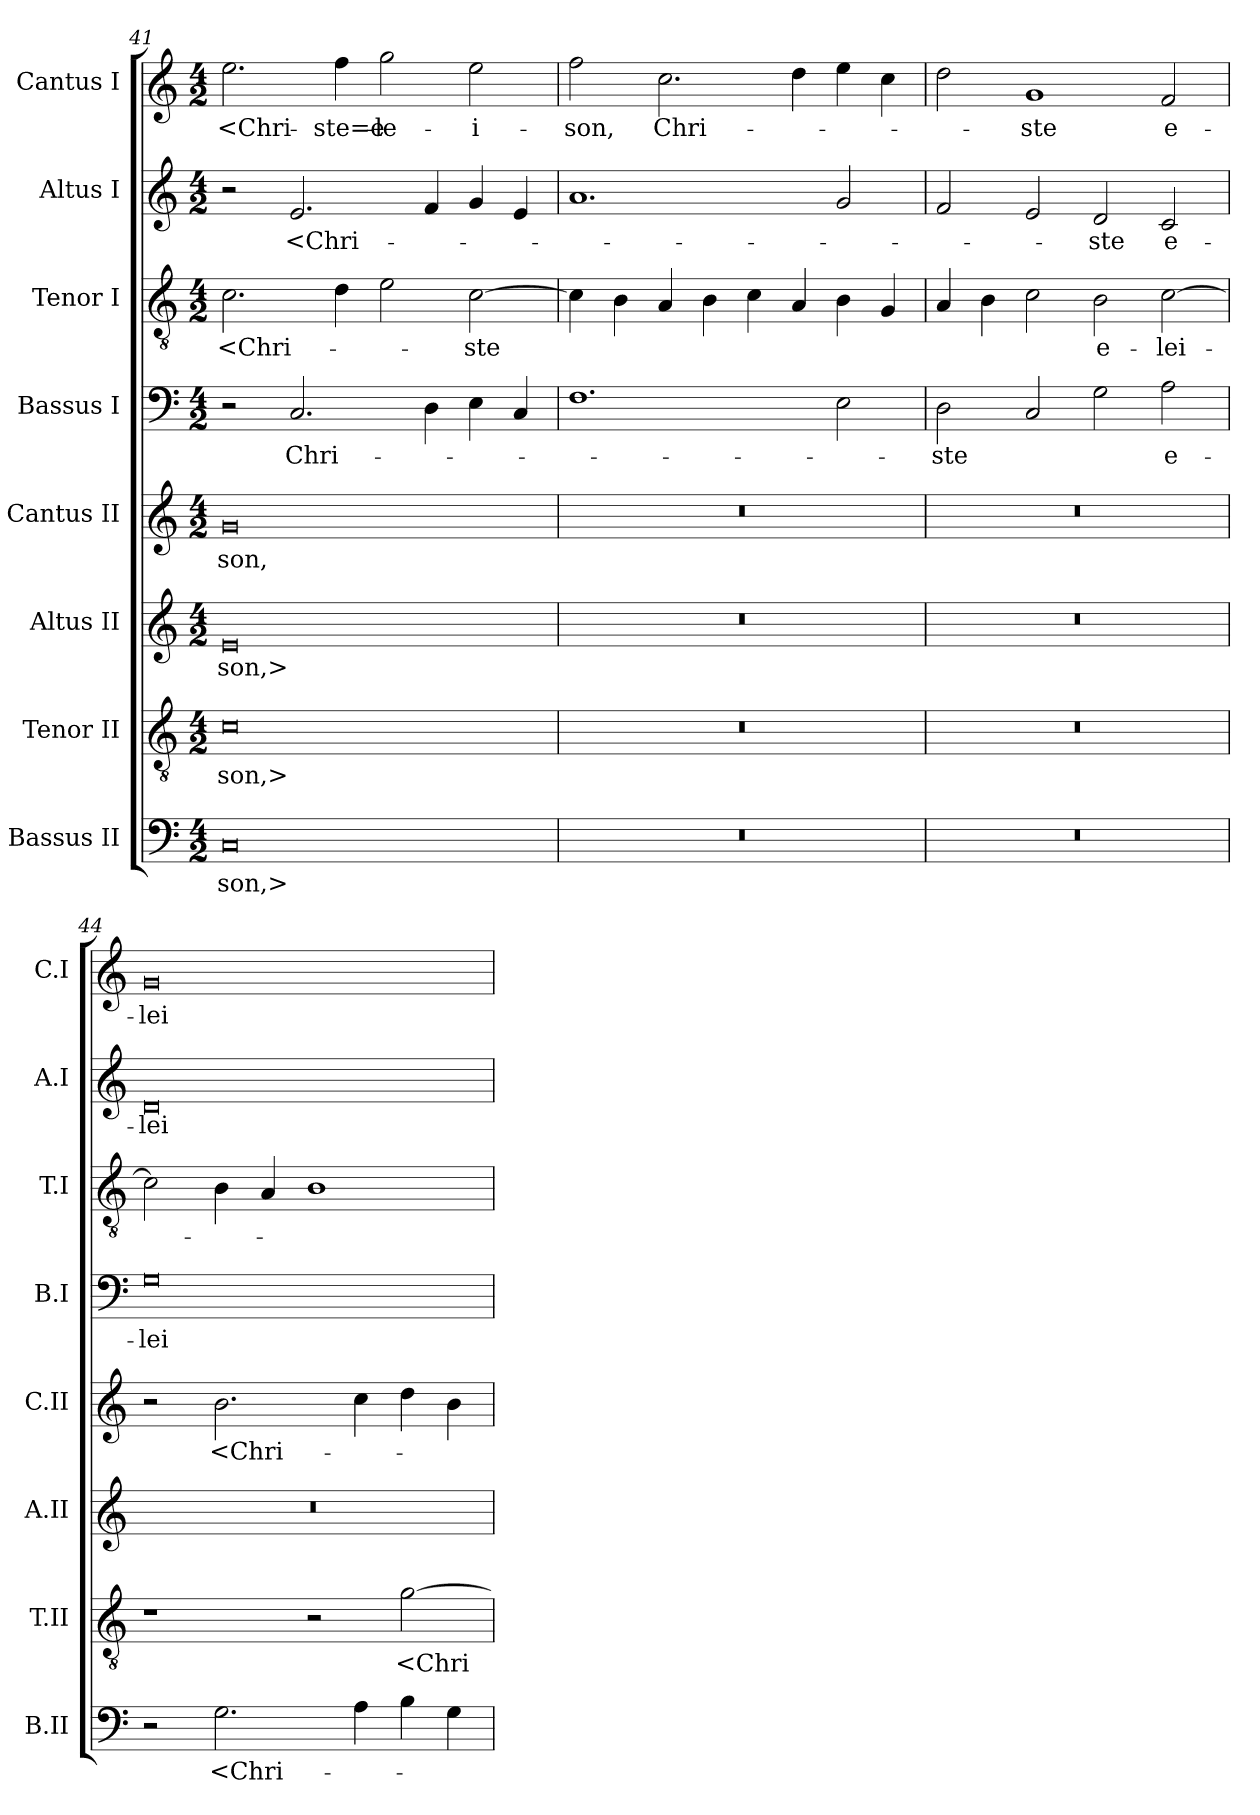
**kern	**text	**kern	**text	**kern	**text	**kern	**text	**kern	**text	**kern	**text	**kern	**text	**kern	**text
*part8	*part8	*part7	*part7	*part6	*part6	*part5	*part5	*part4	*part4	*part3	*part3	*part2	*part2	*part1	*part1
*staff8	*staff8	*staff7	*staff7	*staff6	*staff6	*staff5	*staff5	*staff4	*staff4	*staff3	*staff3	*staff2	*staff2	*staff1	*staff1
*I"Bassus II	*	*I"Tenor II	*	*I"Altus II	*	*I"Cantus II	*	*I"Bassus I	*	*I"Tenor I	*	*I"Altus I	*	*I"Cantus I	*
*I'B.II	*	*I'T.II	*	*I'A.II	*	*I'C.II	*	*I'B.I	*	*I'T.I	*	*I'A.I	*	*I'C.I	*
*clefF4	*	*clefGv2	*	*clefG2	*	*clefG2	*	*clefF4	*	*clefGv2	*	*clefG2	*	*clefG2	*
*	*	*ITrd7c12	*	*	*	*	*	*	*	*ITrd7c12	*	*	*	*	*
*k[]	*	*k[]	*	*k[]	*	*k[]	*	*k[]	*	*k[]	*	*k[]	*	*k[]	*
*C:	*	*C:	*	*C:	*	*C:	*	*C:	*	*C:	*	*C:	*	*C:	*
*M4/2	*	*M4/2	*	*M4/2	*	*M4/2	*	*M4/2	*	*M4/2	*	*M4/2	*	*M4/2	*
=41	=41	=41	=41	=41	=41	=41	=41	=41	=41	=41	=41	=41	=41	=41	=41
0C/	-son,>	0C\	-son,>	0e/	-son,>	0g/	-son,	2r	.	2.C\	<Chri-	2r	.	2.ee\	<Chri-
.	.	.	.	.	.	.	.	2.C/	Chri-	.	.	2.e/	<Chri-	.	.
.	.	.	.	.	.	.	.	.	.	4D\	.	.	.	4ff\	-ste=e-
.	.	.	.	.	.	.	.	.	.	2E\	.	.	.	2gg\	-le-
.	.	.	.	.	.	.	.	4D\	.	.	.	4f/	.	.	.
.	.	.	.	.	.	.	.	4E\	.	[2C\	-ste	4g/	.	2ee\	-i-
.	.	.	.	.	.	.	.	4C/	.	.	.	4e/	.	.	.
=42	=42	=42	=42	=42	=42	=42	=42	=42	=42	=42	=42	=42	=42	=42	=42
0r	.	0r	.	0r	.	0r	.	1.F\	.	4C\]	.	1.a/	.	2ff\	-son,
.	.	.	.	.	.	.	.	.	.	4BB\	.	.	.	.	.
.	.	.	.	.	.	.	.	.	.	4AA/	.	.	.	2.cc\	Chri-
.	.	.	.	.	.	.	.	.	.	4BB\	.	.	.	.	.
.	.	.	.	.	.	.	.	.	.	4C\	.	.	.	.	.
.	.	.	.	.	.	.	.	.	.	4AA/	.	.	.	4dd\	.
.	.	.	.	.	.	.	.	2E\	.	4BB\	.	2g/	.	4ee\	.
.	.	.	.	.	.	.	.	.	.	4GG/	.	.	.	4cc\	.
=43	=43	=43	=43	=43	=43	=43	=43	=43	=43	=43	=43	=43	=43	=43	=43
0r	.	0r	.	0r	.	0r	.	2D\	-ste	4AA/	.	2f/	.	2dd\	.
.	.	.	.	.	.	.	.	.	.	4BB\	.	.	.	.	.
.	.	.	.	.	.	.	.	2C/	.	2C\	.	2e/	.	1g/	-ste
.	.	.	.	.	.	.	.	2G\	.	2BB\	e-	2d/	-ste	.	.
.	.	.	.	.	.	.	.	2A\	e-	[2C\	-lei-	2c/	e-	2f/	e-
=44	=44	=44	=44	=44	=44	=44	=44	=44	=44	=44	=44	=44	=44	=44	=44
2r	.	1r	.	0r	.	2r	.	0G\	-lei-	2C\]	.	0d/	-lei-	0g/	-lei-
2.G\	<Chri-	.	.	.	.	2.b\	<Chri-	.	.	4BB\	.	.	.	.	.
.	.	.	.	.	.	.	.	.	.	4AA/	.	.	.	.	.
.	.	2r	.	.	.	.	.	.	.	1BB\	.	.	.	.	.
4A\	.	.	.	.	.	4cc\	.	.	.	.	.	.	.	.	.
4B\	.	[2G\	<Chri-	.	.	4dd\	.	.	.	.	.	.	.	.	.
4G\	.	.	.	.	.	4b\	.	.	.	.	.	.	.	.	.
=	=	=	=	=	=	=	=	=	=	=	=	=	=	=	=
*-	*-	*-	*-	*-	*-	*-	*-	*-	*-	*-	*-	*-	*-	*-	*-
